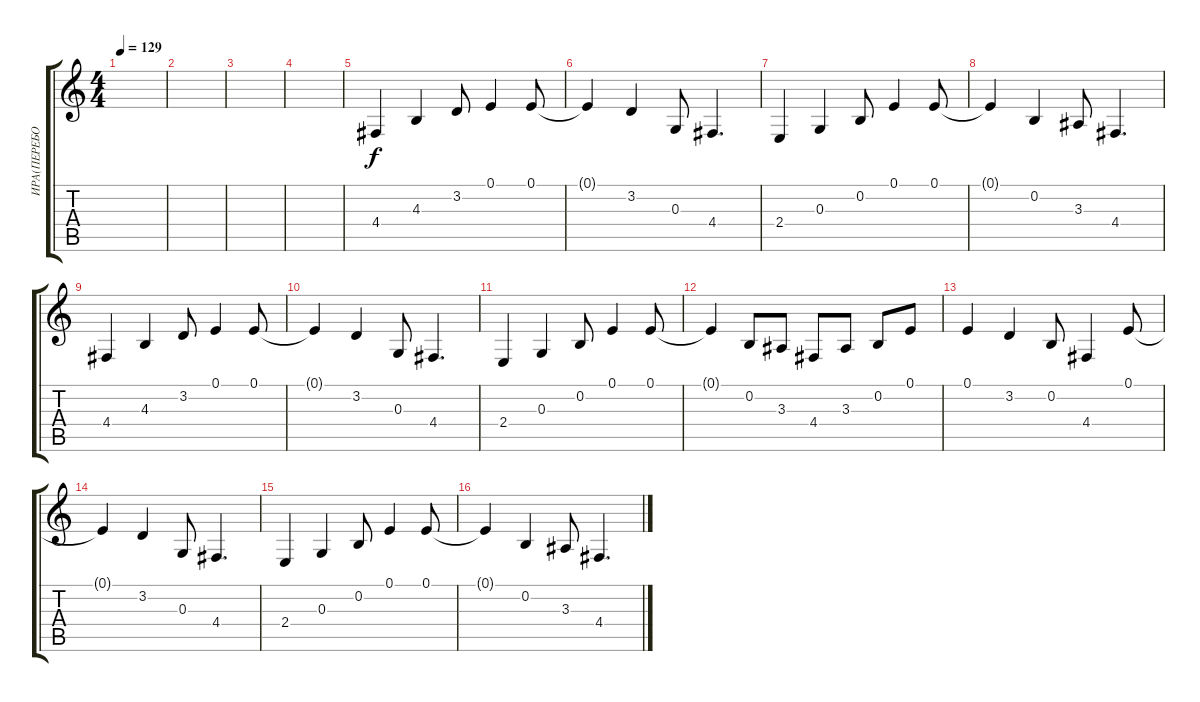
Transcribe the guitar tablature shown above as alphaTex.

\track ("ИРА(ПЕРЕБОР)" "ИРА(ПЕРЕБО") {instrument harpsichord}
\staff {score tabs}
\tuning (E4 B3 G3 D3 A2 E2) {hide}
\ts (4 4)
\tempo 129
\clef g2
\ks c
|
|
|
|
4.4.4 4.3.4 3.2.8 0.1.4 0.1.8 |
0.1{t}.4 3.2.4 0.3.8 4.4.4{d} |
2.4.4 0.3.4 0.2.8 0.1.4 0.1.8 |
0.1{t}.4 0.2.4 3.3.8 4.4.4{d} |
4.4.4 4.3.4 3.2.8 0.1.4 0.1.8 |
0.1{t}.4 3.2.4 0.3.8 4.4.4{d} |
2.4.4 0.3.4 0.2.8 0.1.4 0.1.8 |
0.1{t}.4 0.2.8 3.3.8 4.4.8 3.3.8 0.2.8 0.1.8 |
0.1.4 3.2.4 0.2.8 4.4.4 0.1.8 |
0.1{t}.4 3.2.4 0.3.8 4.4.4{d} |
2.4.4 0.3.4 0.2.8 0.1.4 0.1.8 |
0.1{t}.4 0.2.4 3.3.8 4.4.4{d}
